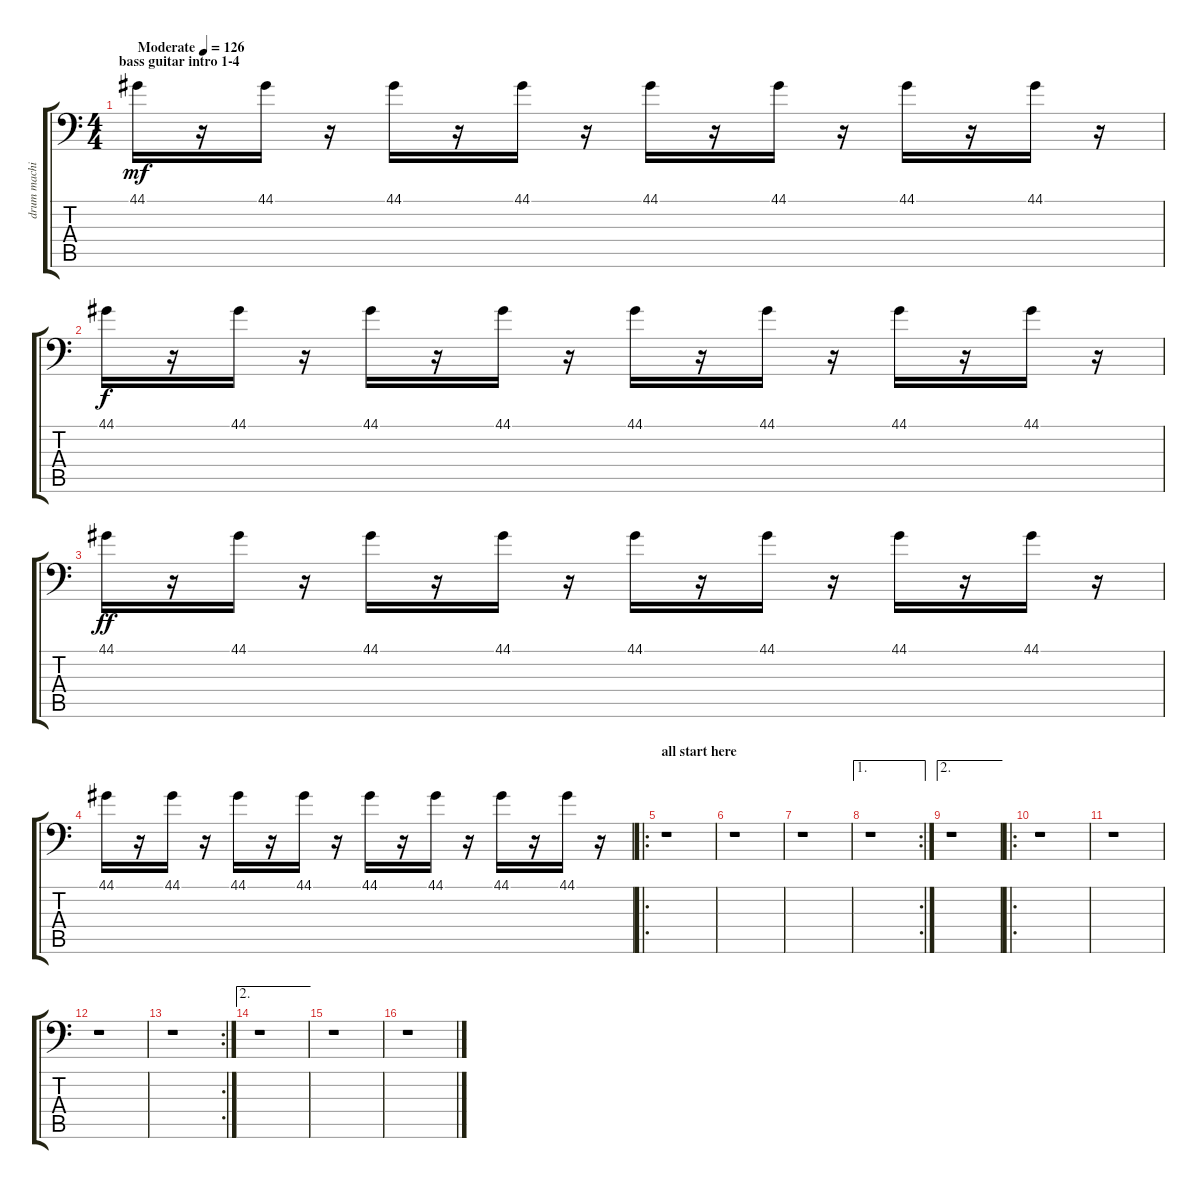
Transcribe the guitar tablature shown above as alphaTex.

\track ("drum machine" "drum machi") {instrument acousticgrandpiano}
\staff {score tabs}
\tuning (C-1 C-1 C-1 C-1 C-1 C-1) {hide}
\ts (4 4)
\section ("" "bass guitar intro 1-4")
\tempo (126 "Moderate")
\clef f4
\ks c
44.1.16{dy mf instrument acousticgrandpiano} r.16 44.1.16 r.16 44.1.16 r.16 44.1.16 r.16 44.1.16 r.16 44.1.16 r.16 44.1.16 r.16 44.1.16 r.16 |
44.1.16{dy f} r.16 44.1.16 r.16 44.1.16 r.16 44.1.16 r.16 44.1.16 r.16 44.1.16 r.16 44.1.16 r.16 44.1.16 r.16 |
44.1.16{dy ff} r.16 44.1.16 r.16 44.1.16 r.16 44.1.16 r.16 44.1.16 r.16 44.1.16 r.16 44.1.16 r.16 44.1.16 r.16 |
\section ("" "")
44.1.16 r.16 44.1.16 r.16 44.1.16 r.16 44.1.16 r.16 44.1.16 r.16 44.1.16 r.16 44.1.16 r.16 44.1.16 r.16 |
\ro
\section ("" "all start here")
r.1 |
r.1 |
r.1 |
\ae 1
\rc 2
r.1 |
\ae 2
\section ("" "")
r.1 |
\ro
r.1 |
r.1 |
r.1 |
\rc 2
\section ("" "")
r.1 |
\ae 2
\section ("" "")
r.1 |
r.1 |
r.1
